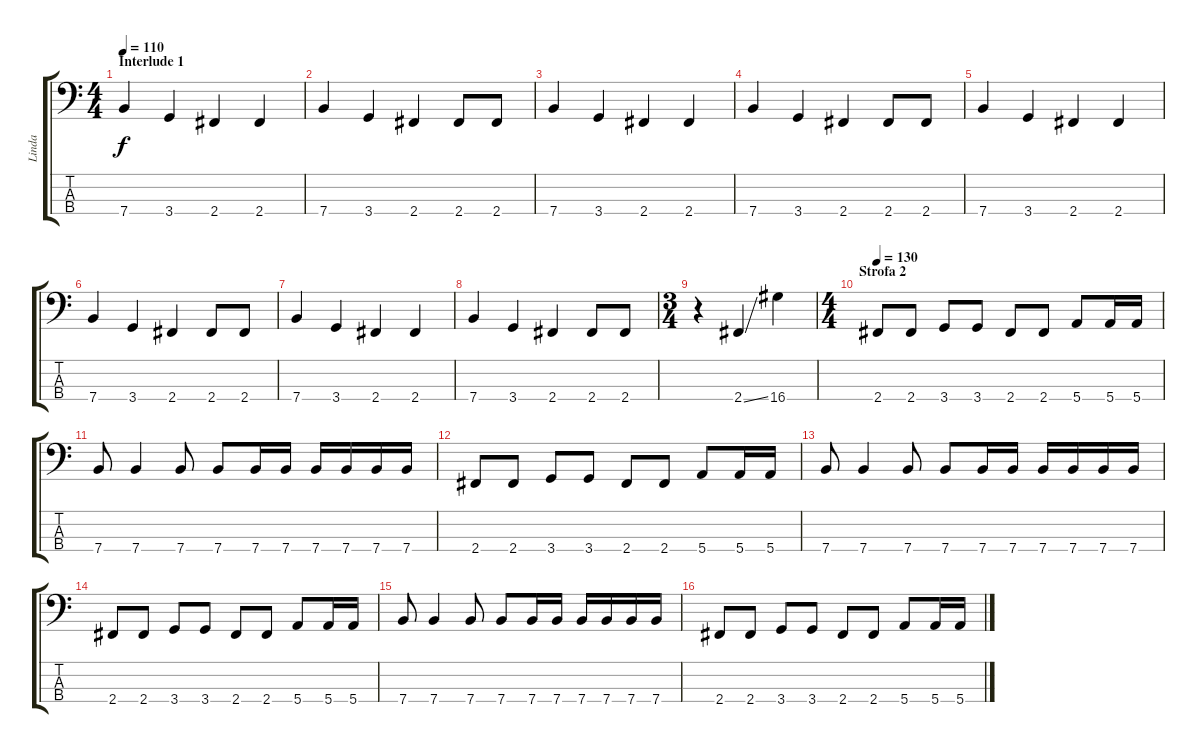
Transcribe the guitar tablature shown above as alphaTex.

\track ("Linda" "Linda") {instrument electricbassfinger}
\staff {score tabs}
\tuning (G2 D2 A1 E1) {hide}
\ts (4 4)
\section ("" "Interlude 1")
\tempo 110
\clef f4
\ks c
7.4.4{dy f} 3.4.4 2.4.4 2.4.4 |
7.4.4 3.4.4 2.4.4 2.4.8 2.4.8 |
7.4.4 3.4.4 2.4.4 2.4.4 |
7.4.4 3.4.4 2.4.4 2.4.8 2.4.8 |
7.4.4 3.4.4 2.4.4 2.4.4 |
7.4.4 3.4.4 2.4.4 2.4.8 2.4.8 |
7.4.4 3.4.4 2.4.4 2.4.4 |
7.4.4 3.4.4 2.4.4 2.4.8 2.4.8 |
\ts (3 4)
r.4 2.4{ss}.4 16.4.4 |
\ts (4 4)
\section ("" "Strofa 2")
\tempo 130
2.4.8 2.4.8 3.4.8 3.4.8 2.4.8 2.4.8 5.4.8 5.4.16 5.4.16 |
7.4.8 7.4.4 7.4.8 7.4.8 7.4.16 7.4.16 7.4.16 7.4.16 7.4.16 7.4.16 |
2.4.8 2.4.8 3.4.8 3.4.8 2.4.8 2.4.8 5.4.8 5.4.16 5.4.16 |
7.4.8 7.4.4 7.4.8 7.4.8 7.4.16 7.4.16 7.4.16 7.4.16 7.4.16 7.4.16 |
2.4.8 2.4.8 3.4.8 3.4.8 2.4.8 2.4.8 5.4.8 5.4.16 5.4.16 |
7.4.8 7.4.4 7.4.8 7.4.8 7.4.16 7.4.16 7.4.16 7.4.16 7.4.16 7.4.16 |
2.4.8 2.4.8 3.4.8 3.4.8 2.4.8 2.4.8 5.4.8 5.4.16 5.4.16
